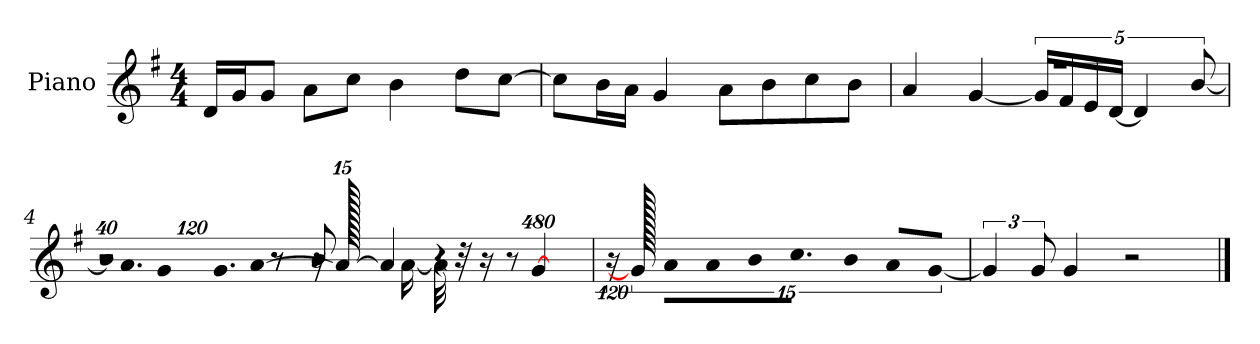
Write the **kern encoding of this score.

**kern
*part1
*staff1
*I"Piano
*I'P-no
*clefG2
*k[f#]
*M4/4
*MM90
=1
16d/LL
16g/J
8g/J
8a\L
8cc\J
4b\
8dd\L
[8cc\J
=2
8cc\L]
16b\L
16a\JJ
4g/
8a\L
8b\
8cc\
8b\J
=3
*^
1r	4a/
.	[4g/
.	20g/LL]
.	20f#/
.	20e/
.	[20d/JJ
.	5d/]
.	[10b/
=4	=4
*	*^
*	*	*Xbrackettup
!	!	!LO:N:vis=32
2r	2r	640%23b/KLL]
!	!	!LO:N:vis=16.
.	.	960%103a/J
!	!	!LO:N:vis=8
.	.	960%137g/
!	!	!LO:N:vis=16.
.	.	960%103g/L
.	.	[384%41a/J
8r	8r	1920a/_
.	.	4a/]
8b/	16r	.
.	[16a\	.
4r	32a\]	.
.	.	[1920%479g/
.	32r	.
.	16r	.
.	8r	.
*v	*v	*v
!!LO:LB:g=z
=5
*brackettup
*^
!LO:N:vis=16	!
*v	*v
1920%107r
1920g/]
!LO:N:vis=8
640%71a\L
!LO:N:vis=8
640%71a\
!LO:N:vis=8
640%71b\
9.cc\J
!LO:N:vis=4
1920%427b\
!LO:N:vis=8
640%71a/L
!LO:N:vis=8
[640%71g/J
=6
6g/]
12g/
4g/
2r
==
*-
